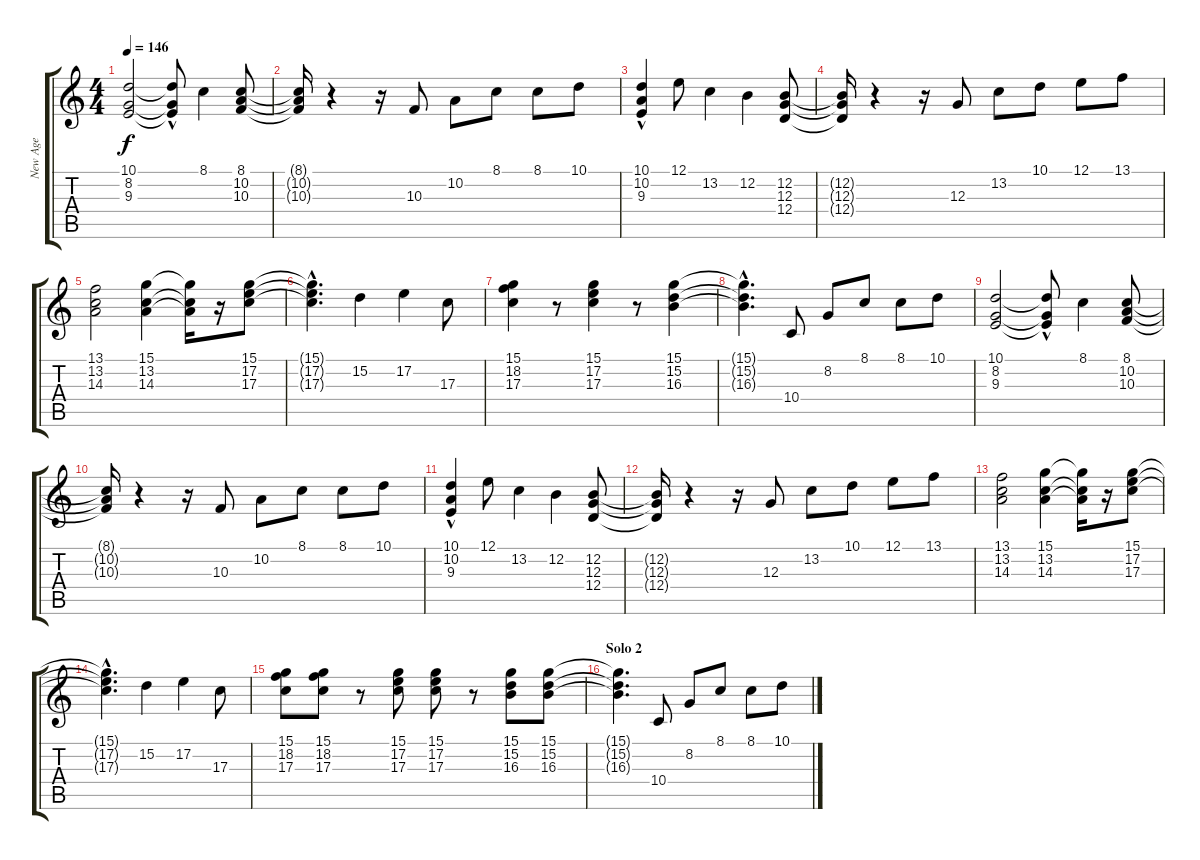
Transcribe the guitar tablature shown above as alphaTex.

\track ("New Age" "New Age") {instrument synthstrings1}
\staff {score tabs}
\tuning (E4 B3 G3 D3 A2 E2) {hide}
\ts (4 4)
\tempo 146
\clef g2
\ks c
(10.1 8.2 9.3).2{dy f} (10.1{t} 8.2{hac t} 9.3{hac t}).8 8.1.4 (8.1 10.2 10.3).8 |
(8.1{t} 10.2{t} 10.3{t}).16 r.4 r.16 10.3.8 10.2.8 8.1.8 8.1.8 10.1.8 |
(10.1 10.2{hac} 9.3{hac}).4 12.1.8 13.2.4 12.2.4 (12.2 12.3 12.4).8 |
(12.2{t} 12.3{t} 12.4{t}).16 r.4 r.16 12.3.8 13.2.8 10.1.8 12.1.8 13.1.8 |
(13.1 13.2 14.3).2 (15.1 13.2 14.3).4 (15.1{t} 13.2{t} 14.3{t}).16 r.16 (15.1 17.2 17.3).8 |
(15.1{hac t} 17.2{hac t} 17.3{hac t}).4{d} 15.2.4 17.2.4 17.3.8 |
(15.1 18.2 17.3).4 r.8 (15.1 17.2 17.3).4 r.8 (15.1 15.2 16.3).4 |
(15.1{hac t} 15.2{hac t} 16.3{hac t}).4{d} 10.4.8 8.2.8 8.1.8 8.1.8 10.1.8 |
(10.1 8.2 9.3).2 (10.1{t} 8.2{hac t} 9.3{hac t}).8 8.1.4 (8.1 10.2 10.3).8 |
(8.1{t} 10.2{t} 10.3{t}).16 r.4 r.16 10.3.8 10.2.8 8.1.8 8.1.8 10.1.8 |
(10.1 10.2{hac} 9.3{hac}).4 12.1.8 13.2.4 12.2.4 (12.2 12.3 12.4).8 |
(12.2{t} 12.3{t} 12.4{t}).16 r.4 r.16 12.3.8 13.2.8 10.1.8 12.1.8 13.1.8 |
(13.1 13.2 14.3).2 (15.1 13.2 14.3).4 (15.1{t} 13.2{t} 14.3{t}).16 r.16 (15.1 17.2 17.3).8 |
(15.1{hac t} 17.2{hac t} 17.3{hac t}).4{d} 15.2.4 17.2.4 17.3.8 |
(15.1 18.2 17.3).8 (15.1 18.2 17.3).8 r.8 (15.1 17.2 17.3).8 (15.1 17.2 17.3).8 r.8 (15.1 15.2 16.3).8 (15.1 15.2 16.3).8 |
\section ("" "Solo 2")
(15.1{t} 15.2{t} 16.3{t}).4{d volume 10} 10.4.8 8.2.8 8.1.8 8.1.8 10.1.8
